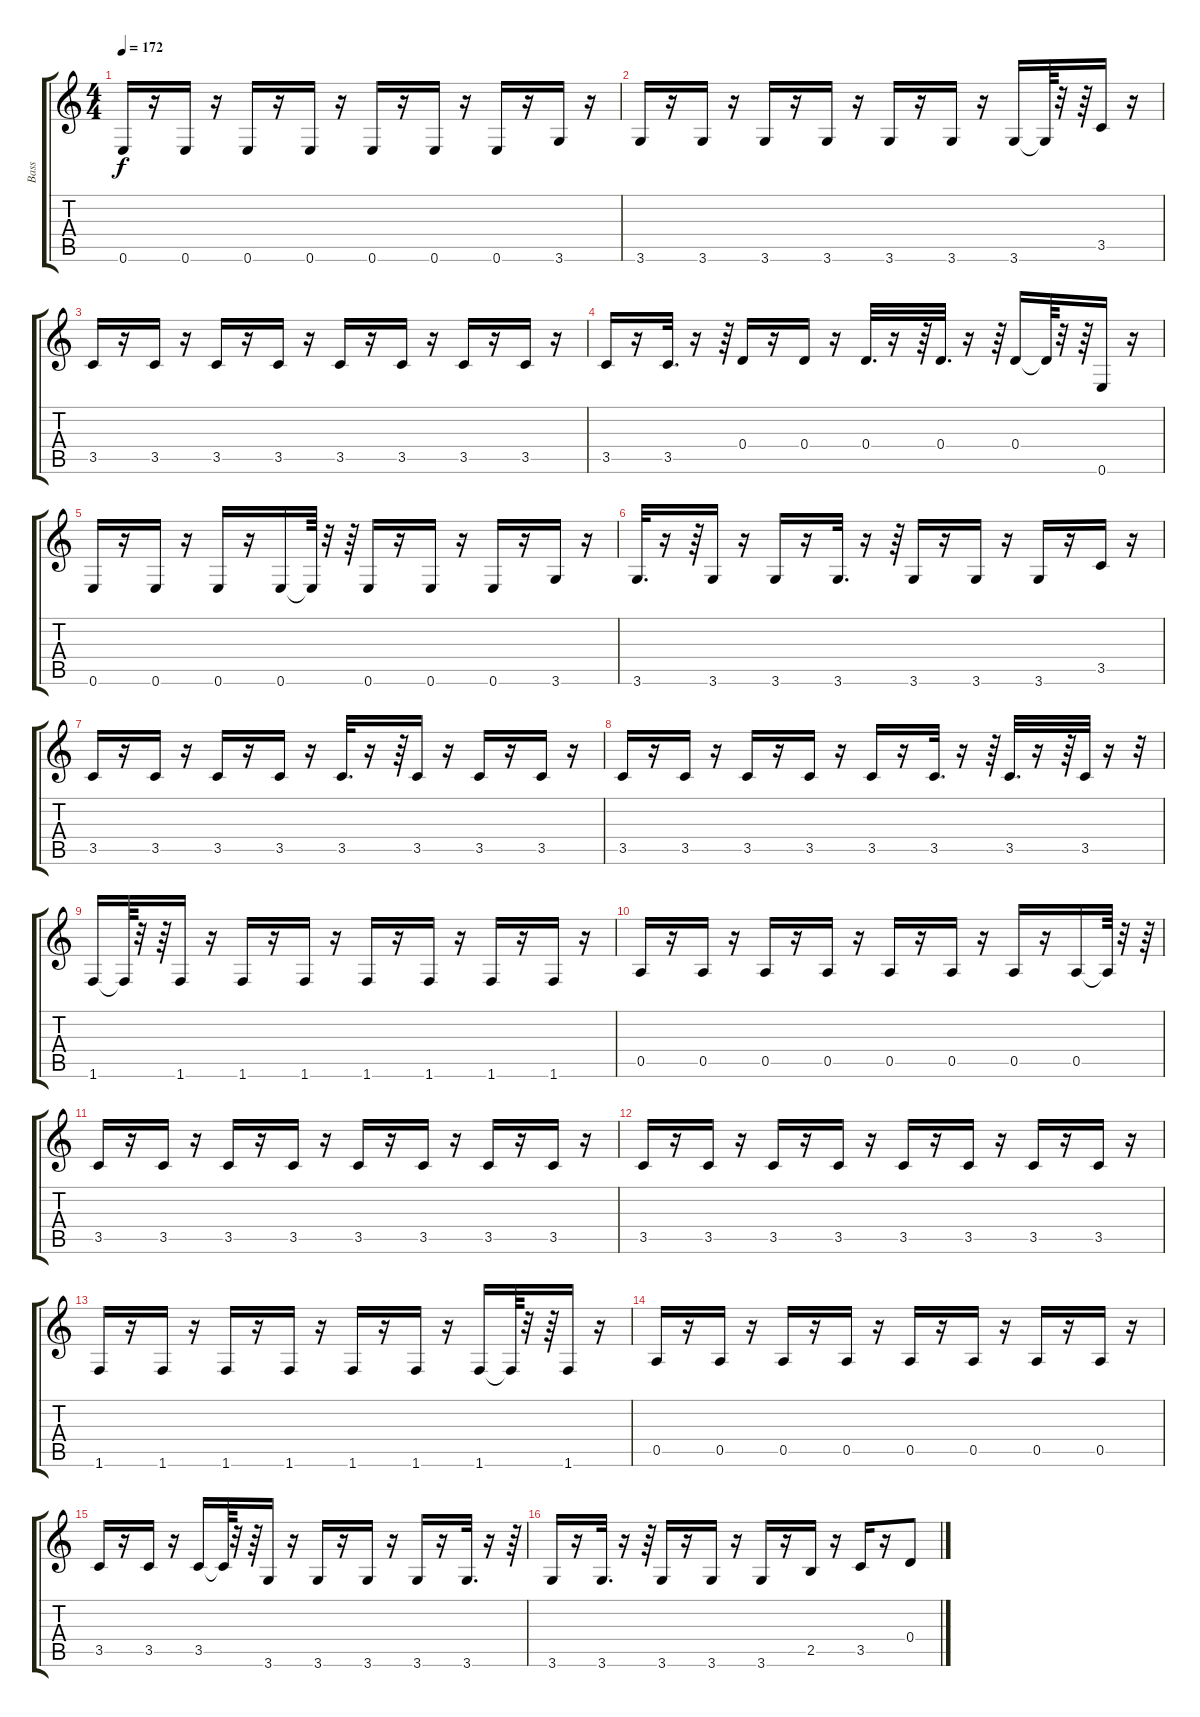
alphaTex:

\track ("Bass" "Bass") {instrument electricbasspick}
\staff {score tabs}
\tuning (E4 B3 G3 D3 A2 E2) {hide}
\ts (4 4)
\tempo 172
\clef g2
\ks c
0.6.16{dy f} r.16 0.6.16 r.16 0.6.16 r.16 0.6.16 r.16 0.6.16 r.16 0.6.16 r.16 0.6.16 r.16 3.6.16 r.16 |
3.6.16 r.16 3.6.16 r.16 3.6.16 r.16 3.6.16 r.16 3.6.16 r.16 3.6.16 r.16 3.6.16 3.6{t}.64 r.32 r.64 3.5.16 r.16 |
3.5.16 r.16 3.5.16 r.16 3.5.16 r.16 3.5.16 r.16 3.5.16 r.16 3.5.16 r.16 3.5.16 r.16 3.5.16 r.16 |
3.5.16 r.16 3.5.32{d} r.16 r.64 0.4.16 r.16 0.4.16 r.16 0.4.32{d} r.16 r.64 0.4.32{d} r.16 r.64 0.4.16 0.4{t}.64 r.32 r.64 0.6.16 r.16 |
0.6.16 r.16 0.6.16 r.16 0.6.16 r.16 0.6.16 0.6{t}.64 r.32 r.64 0.6.16 r.16 0.6.16 r.16 0.6.16 r.16 3.6.16 r.16 |
3.6.32{d} r.16 r.64 3.6.16 r.16 3.6.16 r.16 3.6.32{d} r.16 r.64 3.6.16 r.16 3.6.16 r.16 3.6.16 r.16 3.5.16 r.16 |
3.5.16 r.16 3.5.16 r.16 3.5.16 r.16 3.5.16 r.16 3.5.32{d} r.16 r.64 3.5.16 r.16 3.5.16 r.16 3.5.16 r.16 |
3.5.16 r.16 3.5.16 r.16 3.5.16 r.16 3.5.16 r.16 3.5.16 r.16 3.5.32{d} r.16 r.64 3.5.32{d} r.16 r.64 3.5.32 r.16 r.32 |
1.6.16 1.6{t}.64 r.32 r.64 1.6.16 r.16 1.6.16 r.16 1.6.16 r.16 1.6.16 r.16 1.6.16 r.16 1.6.16 r.16 1.6.16 r.16 |
0.5.16 r.16 0.5.16 r.16 0.5.16 r.16 0.5.16 r.16 0.5.16 r.16 0.5.16 r.16 0.5.16 r.16 0.5.16 0.5{t}.64 r.32 r.64 |
3.5.16 r.16 3.5.16 r.16 3.5.16 r.16 3.5.16 r.16 3.5.16 r.16 3.5.16 r.16 3.5.16 r.16 3.5.16 r.16 |
3.5.16 r.16 3.5.16 r.16 3.5.16 r.16 3.5.16 r.16 3.5.16 r.16 3.5.16 r.16 3.5.16 r.16 3.5.16 r.16 |
1.6.16 r.16 1.6.16 r.16 1.6.16 r.16 1.6.16 r.16 1.6.16 r.16 1.6.16 r.16 1.6.16 1.6{t}.64 r.32 r.64 1.6.16 r.16 |
0.5.16 r.16 0.5.16 r.16 0.5.16 r.16 0.5.16 r.16 0.5.16 r.16 0.5.16 r.16 0.5.16 r.16 0.5.16 r.16 |
3.5.16 r.16 3.5.16 r.16 3.5.16 3.5{t}.64 r.32 r.64 3.6.16 r.16 3.6.16 r.16 3.6.16 r.16 3.6.16 r.16 3.6.32{d} r.16 r.64 |
3.6.16 r.16 3.6.32{d} r.16 r.64 3.6.16 r.16 3.6.16 r.16 3.6.16 r.16 2.5.16 r.16 3.5.16 r.16 0.4.8
